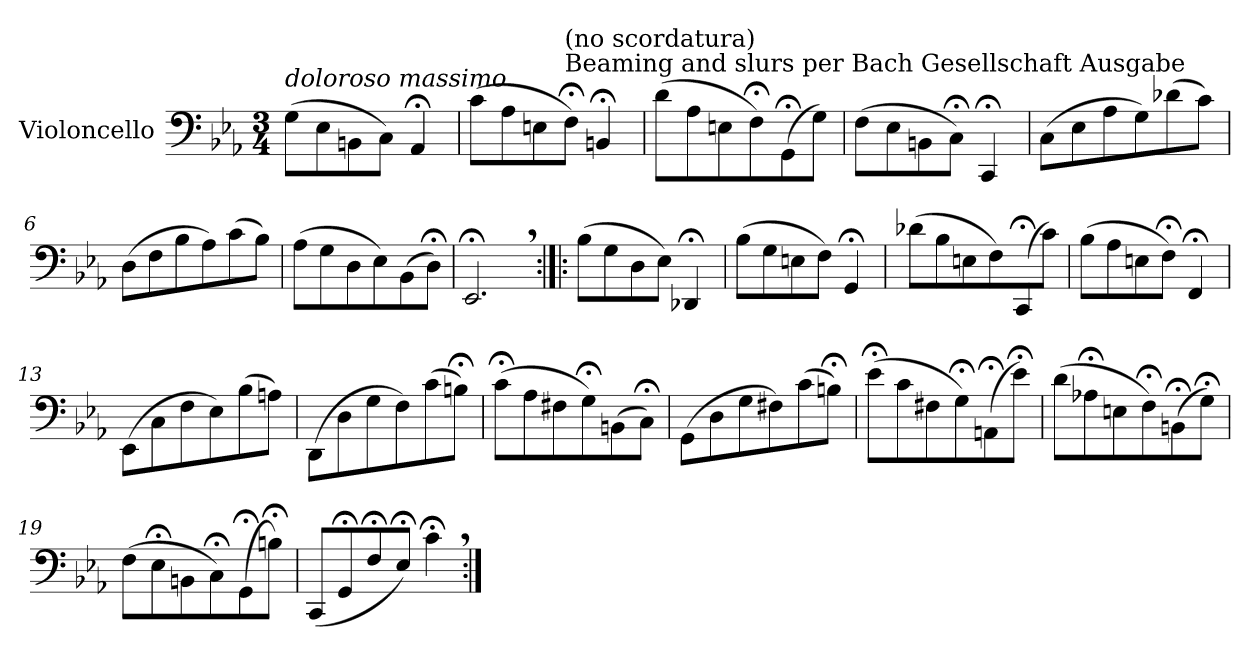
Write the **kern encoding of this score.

**kern
*part1
*staff1
*I"Violoncello
*I'Vc.
*clefF4
*k[b-e-a-]
*M3/4
*MM35
=1
!LO:TX:a:i:t=doloroso massimo
(>8G\L
8E-\
8BBn\
8C\J)
4AA-;</
=2
(>8c\L
8A-\
8En\
!LO:TX:a:t=Beaming and slurs per Bach Gesellschaft Ausgabe
!LO:TX:a:t=(no scordatura)
8F;<\J)
4BBn;</
=3
(>8d\L
8A-\
8En\
8F;<\)
(>8GG;<\
8G\J)
=4
(>8F\L
8E-\
8BBn\
8C;<\J)
4CC;</
!!LO:LB:g=z
=5
(>8C\L
8E-\
8A-\
8G\)
(>8d-X\
8c\J)
=6
(>8D\L
8F\
8B-\
8A-\)
(>8c\
8B-\J)
=7
(>8A-\L
8G\
8D\
8E-\)
(>8BB-\
8D;<\J)
=8
2.EE-;<,/
!!LO:LB:g=z
=9:|!|:
(>8B-\L
8G\
8D\
8E-\J)
4DD-X;</
=10
(>8B-\L
8G\
8En\
8F\J)
4GG;</
=11
(>8d-X\L
8B-\
8En\
8F\)
(>8CC;</
8c\J)
=12
(>8B-\L
8A-\
8En\
8F;<\J)
4FF;</
!!LO:LB:g=z
=13
(>8EE-\L
8C\
8F\
8E-\)
(>8B-\
8An\J)
=14
(>8DD\L
8D\
8G\
8F\)
(>8c\
8Bn;<\J)
=15
(>8c;<\L
8A-\
8F#X\
8G;<\)
(>8BBn\
8C;<\J)
=16
(>8GG\L
8D\
8G\
8F#X\)
(>8c\
8Bn;<\J)
!!LO:LB:g=z
=17
(>8e-;<\L
8c\
8F#X\
8G;<\)
(>8AAn;<\
8e-;<\J)
=18
(>8d\L
8A-X;<\
8En\
8F;<\)
(>8BBn;<\
8G;<\J)
=19
(>8F\L
8E-;<\
8BBn\
8C;<\)
(>8GG;<\
8Bn;<\J)
=20
(<8CC/L
8GG;</
8F;</
8E-;</J)
4c;<,\
=:|!
*-
